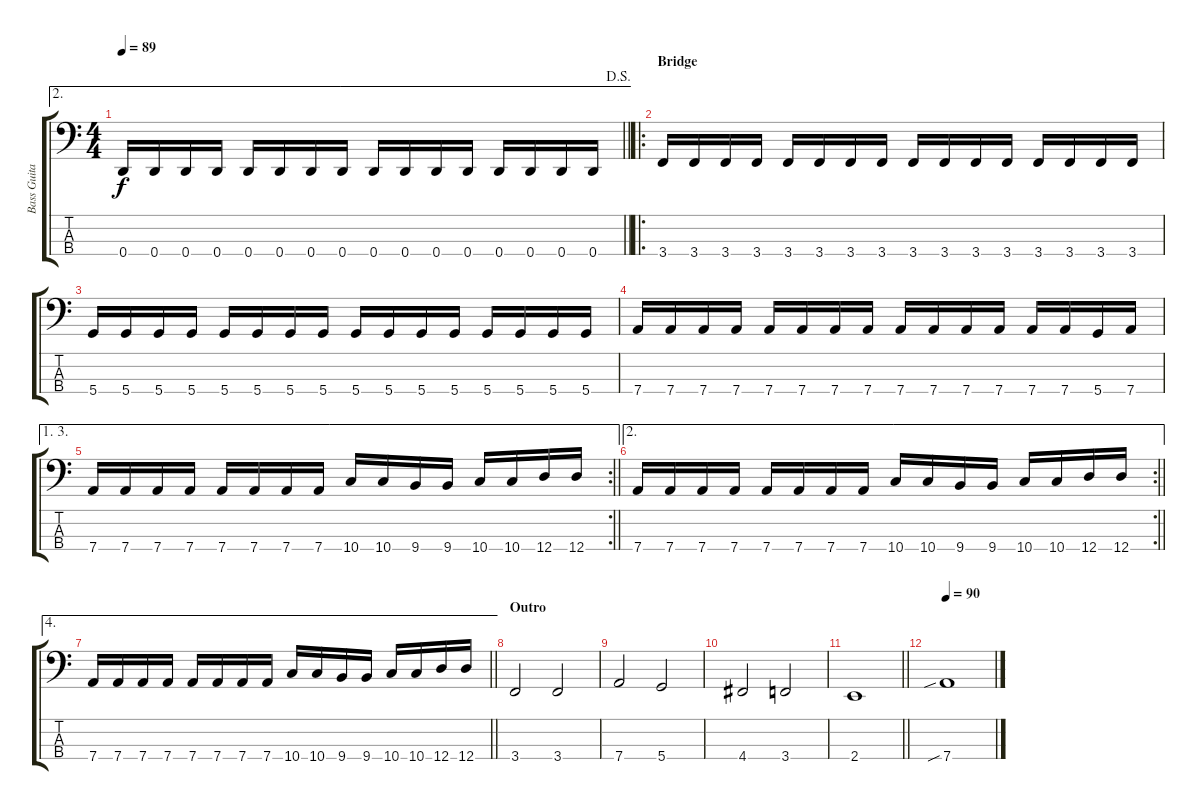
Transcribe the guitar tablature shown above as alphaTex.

\track ("Bass Guitar" "Bass Guita") {instrument electricbassfinger}
\staff {score tabs}
\tuning (G2 D2 A1 D1) {hide}
\ae 2
\ts (4 4)
\jump dalsegno
\tempo 89
\clef f4
\barLineRight lightlight
\ks c
0.4.16{dy f} 0.4.16 0.4.16 0.4.16 0.4.16 0.4.16 0.4.16 0.4.16 0.4.16 0.4.16 0.4.16 0.4.16 0.4.16 0.4.16 0.4.16 0.4.16 |
\ro
\section ("" "Bridge")
3.4.16 3.4.16 3.4.16 3.4.16 3.4.16 3.4.16 3.4.16 3.4.16 3.4.16 3.4.16 3.4.16 3.4.16 3.4.16 3.4.16 3.4.16 3.4.16 |
5.4.16 5.4.16 5.4.16 5.4.16 5.4.16 5.4.16 5.4.16 5.4.16 5.4.16 5.4.16 5.4.16 5.4.16 5.4.16 5.4.16 5.4.16 5.4.16 |
7.4.16 7.4.16 7.4.16 7.4.16 7.4.16 7.4.16 7.4.16 7.4.16 7.4.16 7.4.16 7.4.16 7.4.16 7.4.16 7.4.16 5.4.16 7.4.16 |
\ae (1 3)
\rc 2
\barLineRight lightlight
7.4.16 7.4.16 7.4.16 7.4.16 7.4.16 7.4.16 7.4.16 7.4.16 10.4.16 10.4.16 9.4.16 9.4.16 10.4.16 10.4.16 12.4.16 12.4.16 |
\ae 2
\rc 2
\barLineRight lightlight
7.4.16 7.4.16 7.4.16 7.4.16 7.4.16 7.4.16 7.4.16 7.4.16 10.4.16 10.4.16 9.4.16 9.4.16 10.4.16 10.4.16 12.4.16 12.4.16 |
\ae 4
\barLineRight lightlight
7.4.16 7.4.16 7.4.16 7.4.16 7.4.16 7.4.16 7.4.16 7.4.16 10.4.16 10.4.16 9.4.16 9.4.16 10.4.16 10.4.16 12.4.16 12.4.16 |
\section ("" "Outro")
3.4.2 3.4.2 |
7.4.2 5.4.2 |
4.4.2 3.4.2 |
\barLineRight lightlight
2.4.1 |
\tempo 90
7.4{sib}.1
